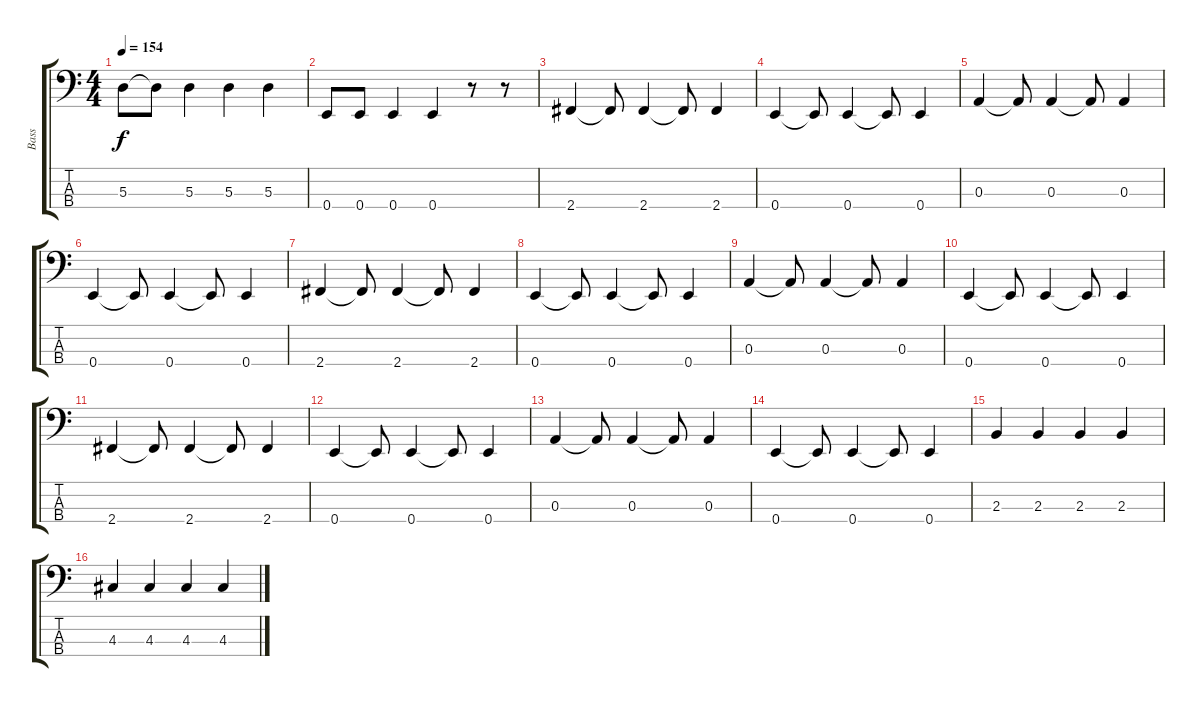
\track ("Bass" "Bass") {instrument electricbassfinger}
\staff {score tabs}
\tuning (G2 D2 A1 E1) {hide}
\ts (4 4)
\tempo 154
\clef f4
\ks c
5.3{t}.8{dy f} 5.3{t}.8 5.3.4 5.3.4 5.3.4 |
0.4.8 0.4.8 0.4.4 0.4.4 r.8 r.8 |
2.4.4 2.4{t}.8 2.4.4 2.4{t}.8 2.4.4 |
0.4.4 0.4{t}.8 0.4.4 0.4{t}.8 0.4.4 |
0.3.4 0.3{t}.8 0.3.4 0.3{t}.8 0.3.4 |
0.4.4 0.4{t}.8 0.4.4 0.4{t}.8 0.4.4 |
2.4.4 2.4{t}.8 2.4.4 2.4{t}.8 2.4.4 |
0.4.4 0.4{t}.8 0.4.4 0.4{t}.8 0.4.4 |
0.3.4 0.3{t}.8 0.3.4 0.3{t}.8 0.3.4 |
0.4.4 0.4{t}.8 0.4.4 0.4{t}.8 0.4.4 |
2.4.4 2.4{t}.8 2.4.4 2.4{t}.8 2.4.4 |
0.4.4 0.4{t}.8 0.4.4 0.4{t}.8 0.4.4 |
0.3.4 0.3{t}.8 0.3.4 0.3{t}.8 0.3.4 |
0.4.4 0.4{t}.8 0.4.4 0.4{t}.8 0.4.4 |
2.3.4 2.3.4 2.3.4 2.3.4 |
4.3.4 4.3.4 4.3.4 4.3.4
